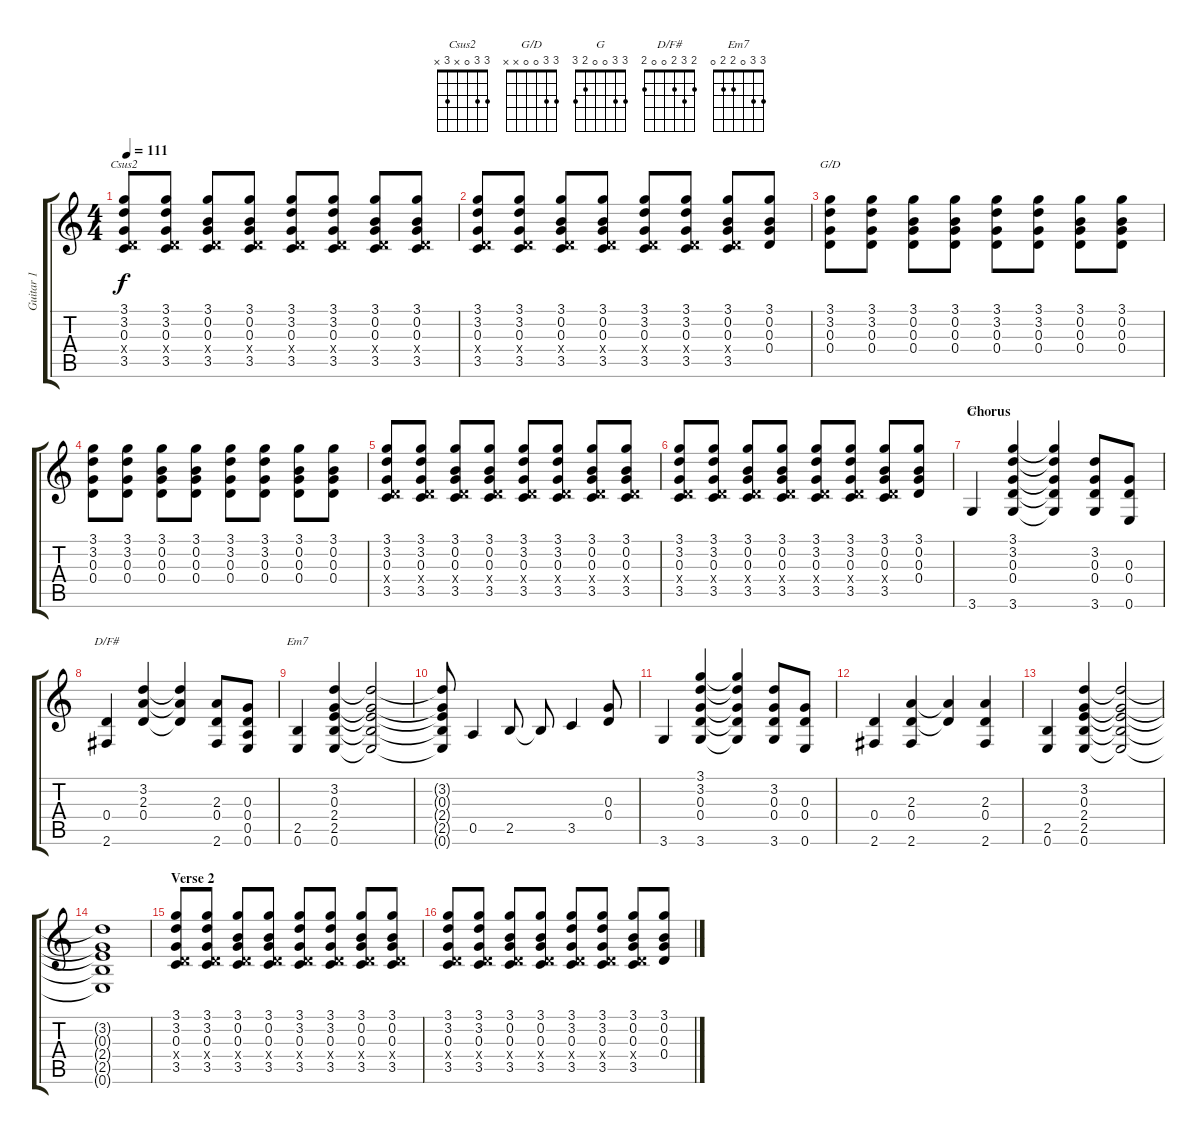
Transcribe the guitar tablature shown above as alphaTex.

\track ("Guitar 1" "Guitar 1") {instrument distortionguitar}
\staff {score tabs}
\tuning (E4 B3 G3 D3 A2 E2) {hide}
\chord ("Csus2" 3 3 0 x 3 x)
\chord ("G/D" 3 3 0 0 x x)
\chord ("G" 3 3 0 0 2 3)
\chord ("D/F#" 2 3 2 0 0 2)
\chord ("Em7" 3 3 0 2 2 0)
\ts (4 4)
\tempo 111
\clef g2
\ks c
(3.1 3.2 0.3 0.4{x} 3.5).8{ch "Csus2" dy f} (3.1 3.2 0.3 0.4{x} 3.5).8 (3.1 0.2 0.3 0.4{x} 3.5).8 (3.1 0.2 0.3 0.4{x} 3.5).8 (3.1 3.2 0.3 0.4{x} 3.5).8 (3.1 3.2 0.3 0.4{x} 3.5).8 (3.1 0.2 0.3 0.4{x} 3.5).8 (3.1 0.2 0.3 0.4{x} 3.5).8 |
(3.1 3.2 0.3 0.4{x} 3.5).8 (3.1 3.2 0.3 0.4{x} 3.5).8 (3.1 0.2 0.3 0.4{x} 3.5).8 (3.1 0.2 0.3 0.4{x} 3.5).8 (3.1 3.2 0.3 0.4{x} 3.5).8 (3.1 3.2 0.3 0.4{x} 3.5).8 (3.1 0.2 0.3 0.4{x} 3.5).8 (3.1 0.2 0.3 0.4).8 |
(3.1 3.2 0.3 0.4).8{ch "G/D"} (3.1 3.2 0.3 0.4).8 (3.1 0.2 0.3 0.4).8 (3.1 0.2 0.3 0.4).8 (3.1 3.2 0.3 0.4).8 (3.1 3.2 0.3 0.4).8 (3.1 0.2 0.3 0.4).8 (3.1 0.2 0.3 0.4).8 |
(3.1 3.2 0.3 0.4).8 (3.1 3.2 0.3 0.4).8 (3.1 0.2 0.3 0.4).8 (3.1 0.2 0.3 0.4).8 (3.1 3.2 0.3 0.4).8 (3.1 3.2 0.3 0.4).8 (3.1 0.2 0.3 0.4).8 (3.1 0.2 0.3 0.4).8 |
(3.1 3.2 0.3 0.4{x} 3.5).8 (3.1 3.2 0.3 0.4{x} 3.5).8 (3.1 0.2 0.3 0.4{x} 3.5).8 (3.1 0.2 0.3 0.4{x} 3.5).8 (3.1 3.2 0.3 0.4{x} 3.5).8 (3.1 3.2 0.3 0.4{x} 3.5).8 (3.1 0.2 0.3 0.4{x} 3.5).8 (3.1 0.2 0.3 0.4{x} 3.5).8 |
(3.1 3.2 0.3 0.4{x} 3.5).8 (3.1 3.2 0.3 0.4{x} 3.5).8 (3.1 0.2 0.3 0.4{x} 3.5).8 (3.1 0.2 0.3 0.4{x} 3.5).8 (3.1 3.2 0.3 0.4{x} 3.5).8 (3.1 3.2 0.3 0.4{x} 3.5).8 (3.1 0.2 0.3 0.4{x} 3.5).8 (3.1 0.2 0.3 0.4).8 |
\section ("" "Chorus")
3.6.4{ch "G"} (3.1 3.2 0.3 0.4 3.6).4 (3.1{t} 3.2{t} 0.3{t} 0.4{t} 3.6{t}).4 (3.2 0.3 0.4 3.6).8 (0.3 0.4 0.6).8 |
(0.4 2.6).4{ch "D/F#"} (3.2 2.3 0.4).4 (3.2{t} 2.3{t} 0.4{t}).4 (2.3 0.4 2.6).8 (0.3 0.4 0.5 0.6).8 |
(2.5 0.6).4{ch "Em7"} (3.2 0.3 2.4 2.5 0.6).4 (3.2{t} 0.3{t} 2.4{t} 2.5{t} 0.6{t}).2 |
(3.2{t} 0.3{t} 2.4{t} 2.5{t} 0.6{t}).8 0.5.4 2.5.8 2.5{t}.8 3.5.4 (0.3 0.4).8 |
3.6.4 (3.1 3.2 0.3 0.4 3.6).4 (3.1{t} 3.2{t} 0.3{t} 0.4{t} 3.6{t}).4 (3.2 0.3 0.4 3.6).8 (0.3 0.4 0.6).8 |
(0.4 2.6).4 (2.3 0.4 2.6).4 (2.3{t} 0.4{t}).4 (2.3 0.4 2.6).4 |
(2.5 0.6).4 (3.2 0.3 2.4 2.5 0.6).4 (3.2{t} 0.3{t} 2.4{t} 2.5{t} 0.6{t}).2 |
(3.2{t} 0.3{t} 2.4{t} 2.5{t} 0.6{t}).1 |
\section ("" "Verse 2")
(3.1 3.2 0.3 0.4{x} 3.5).8 (3.1 3.2 0.3 0.4{x} 3.5).8 (3.1 0.2 0.3 0.4{x} 3.5).8 (3.1 0.2 0.3 0.4{x} 3.5).8 (3.1 3.2 0.3 0.4{x} 3.5).8 (3.1 3.2 0.3 0.4{x} 3.5).8 (3.1 0.2 0.3 0.4{x} 3.5).8 (3.1 0.2 0.3 0.4{x} 3.5).8 |
(3.1 3.2 0.3 0.4{x} 3.5).8 (3.1 3.2 0.3 0.4{x} 3.5).8 (3.1 0.2 0.3 0.4{x} 3.5).8 (3.1 0.2 0.3 0.4{x} 3.5).8 (3.1 3.2 0.3 0.4{x} 3.5).8 (3.1 3.2 0.3 0.4{x} 3.5).8 (3.1 0.2 0.3 0.4{x} 3.5).8 (3.1 0.2 0.3 0.4).8
